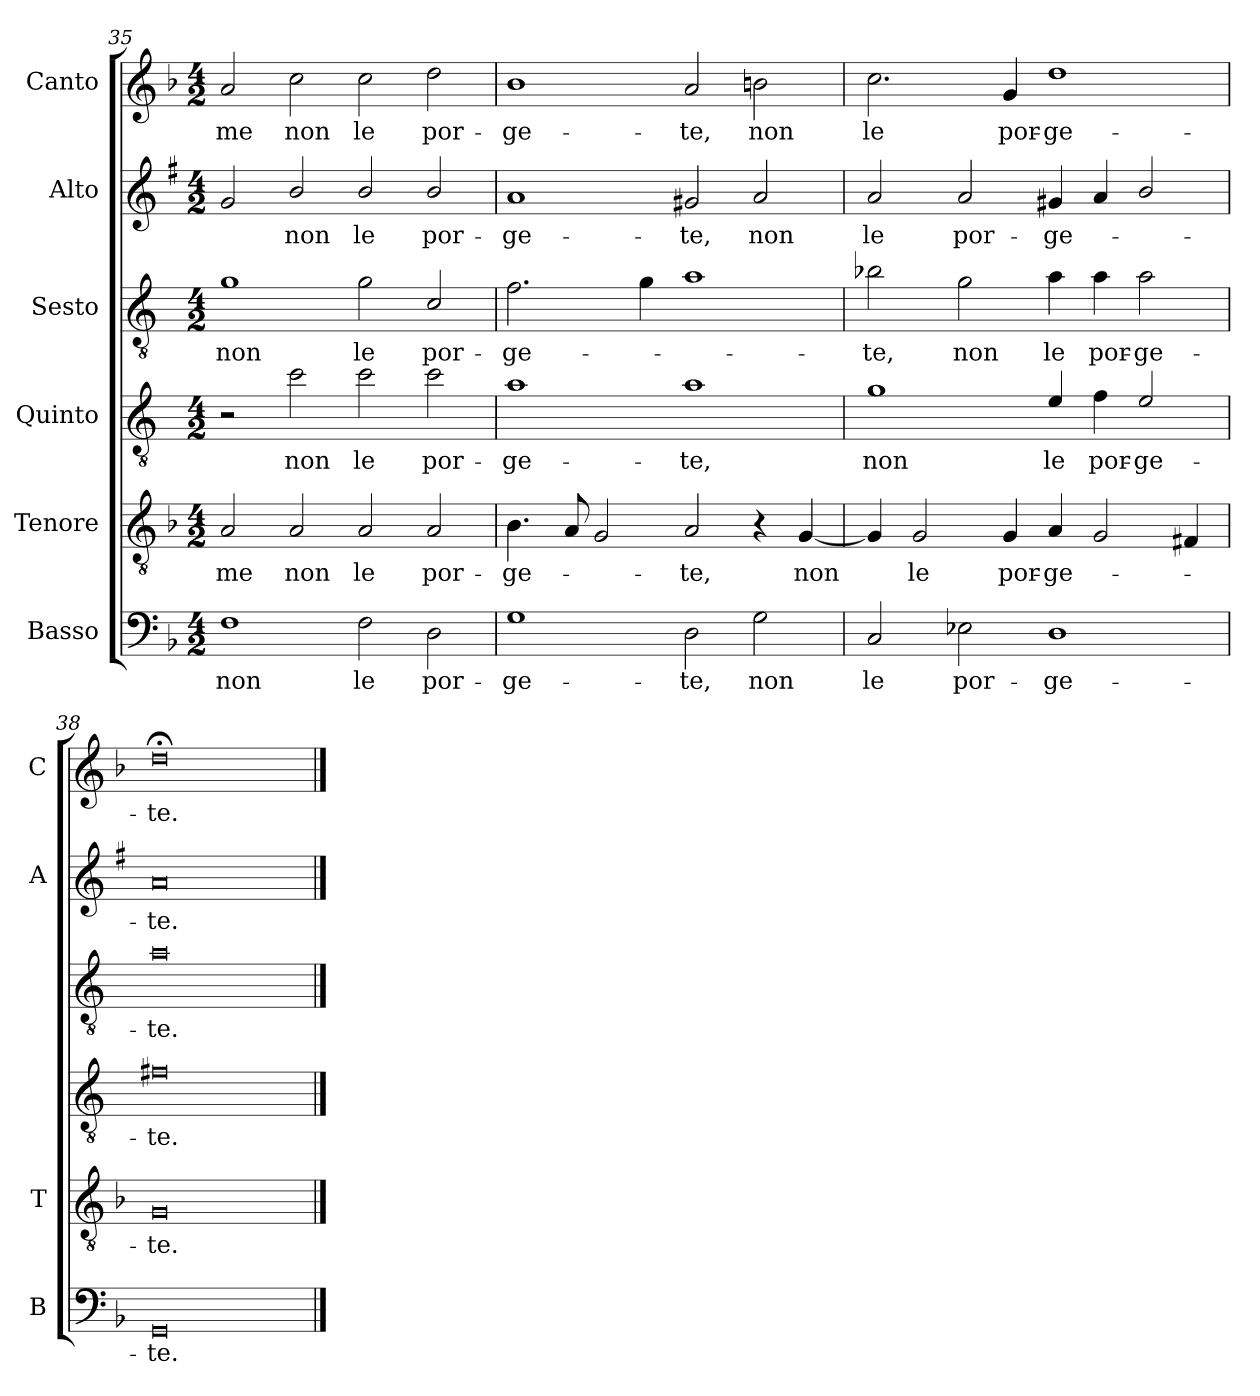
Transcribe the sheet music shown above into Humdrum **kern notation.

**kern	**text	**kern	**text	**kern	**text	**kern	**text	**kern	**text	**kern	**text
*part6	*part6	*part5	*part5	*part4	*part4	*part3	*part3	*part2	*part2	*part1	*part1
*staff6	*staff6	*staff5	*staff5	*staff4	*staff4	*staff3	*staff3	*staff2	*staff2	*staff1	*staff1
*I"Basso	*	*I"Tenore	*	*I"Quinto	*	*I"Sesto	*	*I"Alto	*	*I"Canto	*
*I'B	*	*I'T	*	*	*	*	*	*I'A	*	*I'C	*
!!LO:LB:g=z
*clefF4	*	*clefGv2	*	*clefGv2	*	*clefGv2	*	*clefG2	*	*clefG2	*
*	*	*	*	*ITrd4c7	*	*ITrd4c7	*	*ITrd1c2	*	*	*
*k[b-]	*	*k[b-]	*	*k[b-]	*	*k[b-]	*	*k[b-]	*	*k[b-]	*
*F:	*	*F:	*	*F:	*	*F:	*	*F:	*	*F:	*
*M4/2	*	*M4/2	*	*M4/2	*	*M4/2	*	*M4/2	*	*M4/2	*
=35	=35	=35	=35	=35	=35	=35	=35	=35	=35	=35	=35
!	!LO:LY:b	!	!LO:LY:b	!	!	!	!LO:LY:b	!	!	!	!LO:LY:b
1F	non	2A/	me	2r	.	1c	non	2f/	.	2a/	me
!	!	!	!LO:LY:b	!	!LO:LY:b	!	!	!	!LO:LY:b	!	!LO:LY:b
.	.	2A/	non	2f\	non	.	.	2a/	non	2cc\	non
!	!LO:LY:b	!	!LO:LY:b	!	!LO:LY:b	!	!LO:LY:b	!	!LO:LY:b	!	!LO:LY:b
2F\	le	2A/	le	2f\	le	2c\	le	2a/	le	2cc\	le
!	!LO:LY:b	!	!LO:LY:b	!	!LO:LY:b	!	!LO:LY:b	!	!LO:LY:b	!	!LO:LY:b
2D\	por-	2A/	por-	2f\	por-	2F/	por-	2a/	por-	2dd\	por-
=36	=36	=36	=36	=36	=36	=36	=36	=36	=36	=36	=36
!	!LO:LY:b	!	!LO:LY:b	!	!LO:LY:b	!	!LO:LY:b	!	!LO:LY:b	!	!LO:LY:b
1G	-ge-	4.B-\	-ge-	1d	-ge-	2.B-\	-ge-	1g	-ge-	1b-	-ge-
.	.	8A/	.	.	.	.	.	.	.	.	.
.	.	2G/	.	.	.	.	.	.	.	.	.
.	.	.	.	.	.	4c\	.	.	.	.	.
!	!LO:LY:b	!	!LO:LY:b	!	!LO:LY:b	!	!	!	!LO:LY:b	!	!LO:LY:b
2D\	-te,	2A/	-te,	1d	-te,	1d	.	2f#X/	-te,	2a/	-te,
!	!LO:LY:b	!	!	!	!	!	!	!	!LO:LY:b	!	!LO:LY:b
2G\	non	4r	.	.	.	.	.	2g/	non	2bn\	non
!	!	!	!LO:LY:b	!	!	!	!	!	!	!	!
.	.	[4G/	non	.	.	.	.	.	.	.	.
=37	=37	=37	=37	=37	=37	=37	=37	=37	=37	=37	=37
!	!LO:LY:b	!	!	!	!LO:LY:b	!	!LO:LY:b	!	!LO:LY:b	!	!LO:LY:b
2C/	le	4G/]	.	1c	non	2e-X\	-te,	2g/	le	2.cc\	le
!	!	!	!LO:LY:b	!	!	!	!	!	!	!	!
.	.	2G/	le	.	.	.	.	.	.	.	.
!	!LO:LY:b	!	!	!	!	!	!LO:LY:b	!	!LO:LY:b	!	!
2E-X\	por-	.	.	.	.	2c\	non	2g/	por-	.	.
!	!	!	!LO:LY:b	!	!	!	!	!	!	!	!LO:LY:b
.	.	4G/	por-	.	.	.	.	.	.	4g/	por-
!	!LO:LY:b	!	!LO:LY:b	!	!LO:LY:b	!	!LO:LY:b	!	!LO:LY:b	!	!LO:LY:b
1D	-ge-	4A/	-ge-	4A/	le	4d\	le	4f#X/	-ge-	1dd	-ge-
!	!	!	!	!	!LO:LY:b	!	!LO:LY:b	!	!	!	!
.	.	2G/	.	4B-\	por-	4d\	por-	4g/	.	.	.
!	!	!	!	!	!LO:LY:b	!	!LO:LY:b	!	!	!	!
.	.	.	.	2A/	-ge-	2d\	-ge-	2a/	.	.	.
.	.	4F#X/	.	.	.	.	.	.	.	.	.
=38	=38	=38	=38	=38	=38	=38	=38	=38	=38	=38	=38
!	!LO:LY:b	!	!LO:LY:b	!	!LO:LY:b	!	!LO:LY:b	!	!LO:LY:b	!	!LO:LY:b
0GG	-te.	0G	-te.	0Bn	-te.	0d	-te.	0g	-te.	0dd;<	-te.
==	==	==	==	==	==	==	==	==	==	==	==
*-	*-	*-	*-	*-	*-	*-	*-	*-	*-	*-	*-
